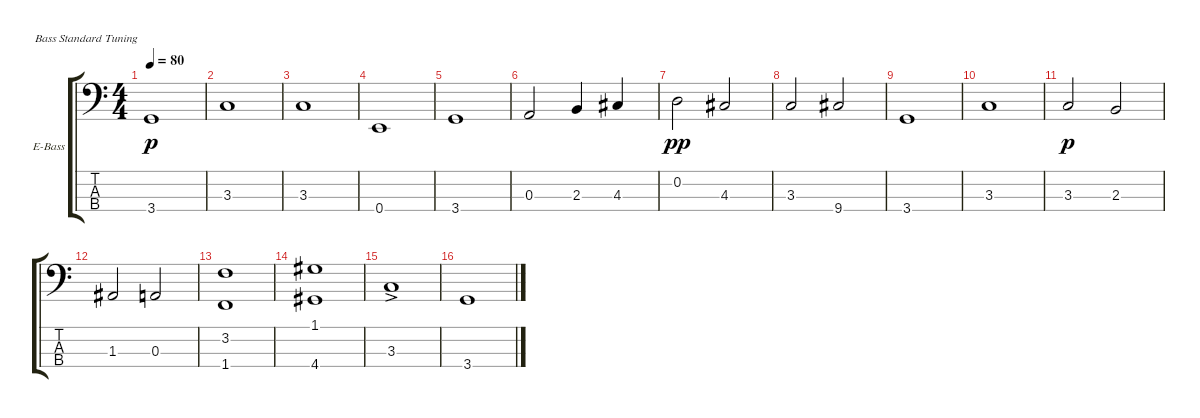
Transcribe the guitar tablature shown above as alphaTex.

\defaultSystemsLayout 4
\bracketExtendMode groupsimilarinstruments
\firstSystemTrackNameOrientation horizontal
\otherSystemsTrackNameOrientation horizontal
\track ("Electric Bass" "E-Bass") {instrument electricbassfinger}
\staff {score tabs}
\tuning (G2 D2 A1 E1)
\ts (4 4)
\tempo 80
\clef f4
\ks c
3.4.1{dy p} |
3.3.1 |
3.3.1 |
0.4.1 |
3.4.1 |
0.3.2 2.3.4 4.3.4 |
0.2.2{dy pp} 4.3.2 |
3.3.2 9.4.2 |
3.4.1 |
3.3.1 |
3.3.2{dy p} 2.3.2 |
1.3.2 0.3.2 |
(1.4 3.2).1 |
(4.4 1.1).1 |
3.3{ac}.1 |
3.4.1
